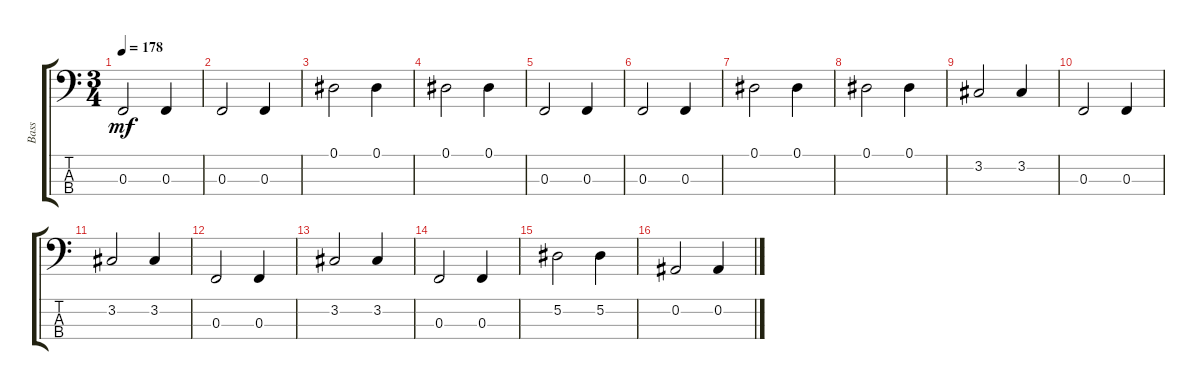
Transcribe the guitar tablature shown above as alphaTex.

\track ("Bass" "Bass") {instrument slapbass1}
\staff {score tabs}
\tuning (Eb2 Bb1 F1 C1) {hide}
\ts (3 4)
\tempo 178
\clef f4
\ks c
0.3.2{dy mf} 0.3.4 |
0.3.2 0.3.4 |
0.1.2 0.1.4 |
0.1.2 0.1.4 |
0.3.2 0.3.4 |
0.3.2 0.3.4 |
0.1.2 0.1.4 |
0.1.2 0.1.4 |
3.2.2 3.2.4 |
0.3.2 0.3.4 |
3.2.2 3.2.4 |
0.3.2 0.3.4 |
3.2.2 3.2.4 |
0.3.2 0.3.4 |
5.2.2 5.2.4 |
0.2.2 0.2.4
